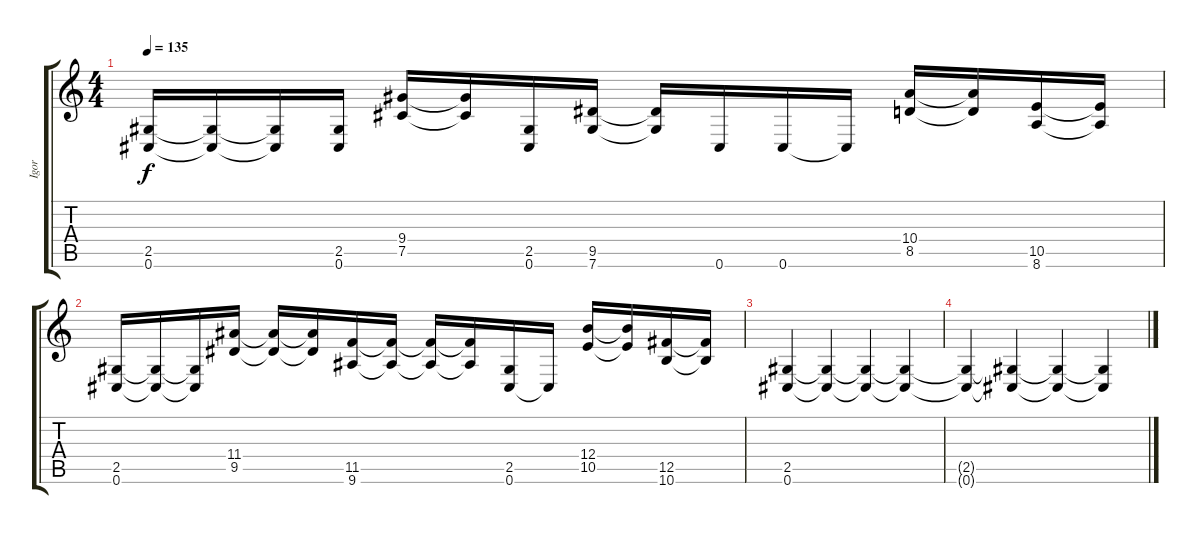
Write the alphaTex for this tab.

\track ("Igor" "Igor") {instrument distortionguitar}
\staff {score tabs}
\tuning (Db4 Ab3 E3 B2 Gb2 Db2) {hide}
\ts (4 4)
\tempo 135
\clef g2
\ks c
(2.5 0.6).16{dy f} (2.5{t} 0.6{t}).16 (2.5{t} 0.6{t}).16 (2.5 0.6).16 (9.4 7.5).16 (9.4{t} 7.5{t}).16 (2.5 0.6).16 (9.5 7.6).16 (9.5{t} 7.6{t}).16 0.6.16 0.6.16 0.6{t}.16 (10.4 8.5).16 (10.4{t} 8.5{t}).16 (10.5 8.6).16 (10.5{t} 8.6{t}).16 |
(2.5 0.6).16 (2.5{t} 0.6{t}).16 (2.5{t} 0.6{t}).16 (11.4 9.5).16 (11.4{t} 9.5{t}).16 (11.4{t} 9.5{t}).16 (11.5 9.6).16 (11.5{t} 9.6{t}).16 (11.5{t} 9.6{t}).16 (11.5{t} 9.6{t}).16 (2.5 0.6).16 0.6{t}.16 (12.4 10.5).16 (12.4{t} 10.5{t}).16 (12.5 10.6).16 (12.5{t} 10.6{t}).16 |
(2.5 0.6).4 (2.5{t} 0.6{t}).4 (2.5{t} 0.6{t}).4 (2.5{t} 0.6{t}).4 |
(2.5{t} 0.6{t}).4 (2.5{t} 0.6{t}).4 (2.5{t} 0.6{t}).4 (2.5{t} 0.6{t}).4
